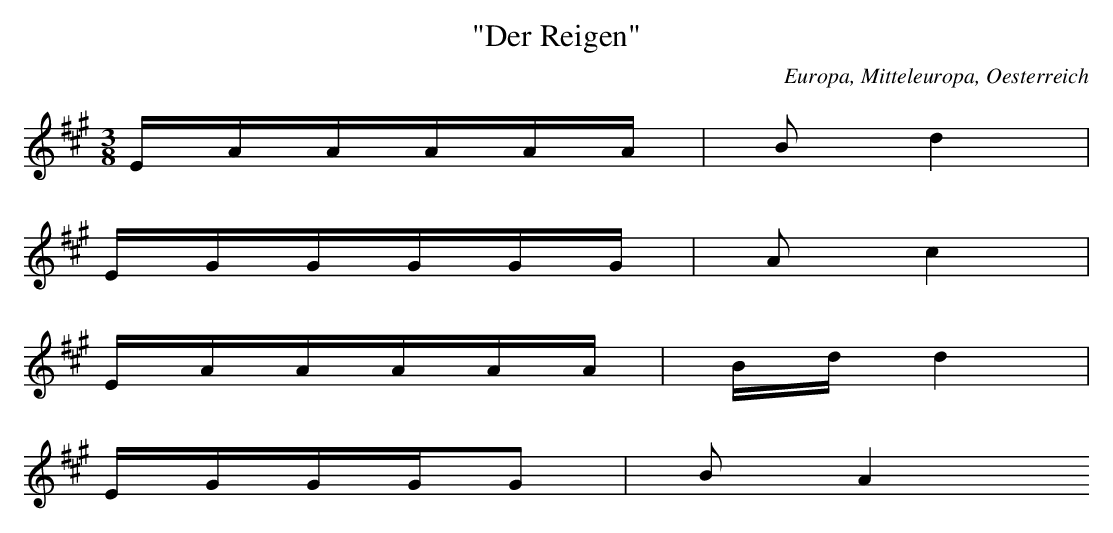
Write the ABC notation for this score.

X:1
T: "Der Reigen"
O: Europa, Mitteleuropa, Oesterreich
M: 3/8
L: 1/16
K: A
EAAAAA | B2d4 |
EGGGGG | A2c4 |
EAAAAA | Bdd4 |
EGGGG2 | B2A4
